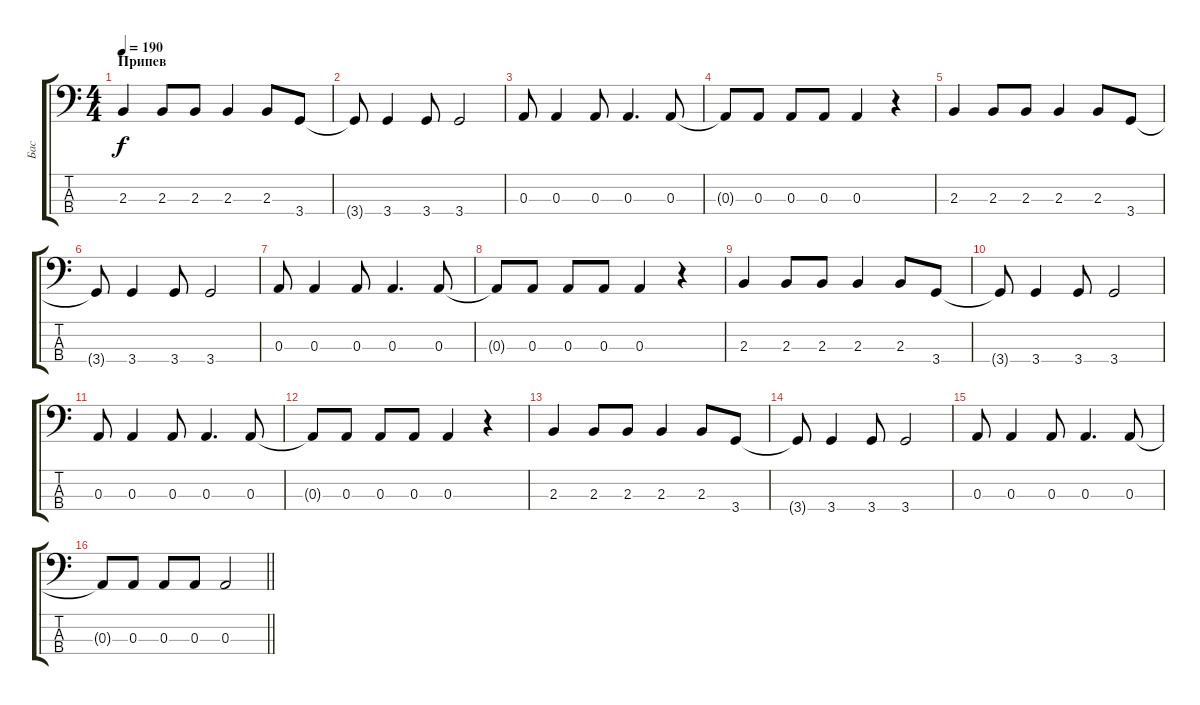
\track ("Бас" "Бас") {instrument electricbassfinger}
\staff {score tabs}
\tuning (G2 D2 A1 E1) {hide}
\ts (4 4)
\section ("" "Припев")
\tempo 190
\clef f4
\ks c
2.3.4{dy f} 2.3.8 2.3.8 2.3.4 2.3.8 3.4.8 |
3.4{t}.8 3.4.4 3.4.8 3.4.2 |
0.3.8 0.3.4 0.3.8 0.3.4{d} 0.3.8 |
0.3{t}.8 0.3.8 0.3.8 0.3.8 0.3.4 r.4 |
2.3.4 2.3.8 2.3.8 2.3.4 2.3.8 3.4.8 |
3.4{t}.8 3.4.4 3.4.8 3.4.2 |
0.3.8 0.3.4 0.3.8 0.3.4{d} 0.3.8 |
0.3{t}.8 0.3.8 0.3.8 0.3.8 0.3.4 r.4 |
2.3.4 2.3.8 2.3.8 2.3.4 2.3.8 3.4.8 |
3.4{t}.8 3.4.4 3.4.8 3.4.2 |
0.3.8 0.3.4 0.3.8 0.3.4{d} 0.3.8 |
0.3{t}.8 0.3.8 0.3.8 0.3.8 0.3.4 r.4 |
2.3.4 2.3.8 2.3.8 2.3.4 2.3.8 3.4.8 |
3.4{t}.8 3.4.4 3.4.8 3.4.2 |
0.3.8 0.3.4 0.3.8 0.3.4{d} 0.3.8 |
\barLineRight lightlight
0.3{t}.8 0.3.8 0.3.8 0.3.8 0.3.2
